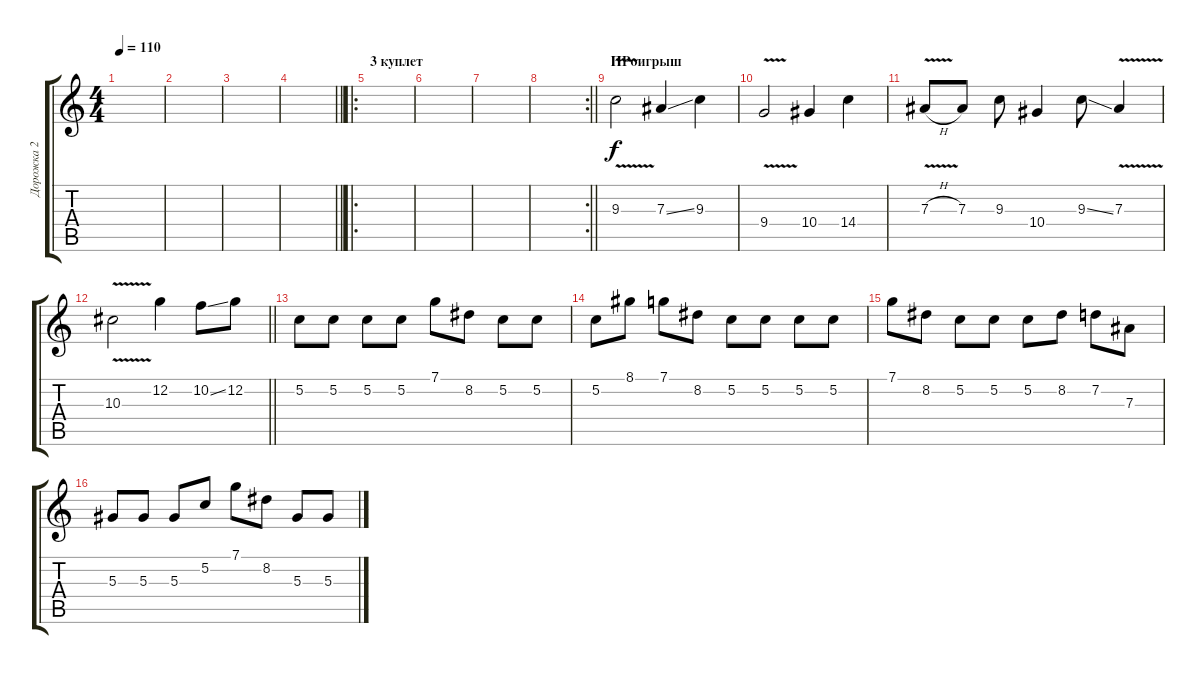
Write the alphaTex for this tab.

\track ("Дорожка 2" "Дорожка 2") {instrument overdrivenguitar}
\staff {score tabs}
\tuning (C4 G3 Eb3 Bb2 F2 C2) {hide}
\ts (4 4)
\tempo 110
\clef g2
\ks c
|
|
|
\barLineRight lightlight
|
\ro
\section ("" "3 куплет")
|
|
|
\rc 2
\barLineRight lightlight
|
\section ("" "ПРоигрыш")
9.3{v}.2 7.3{ss}.4 9.3.4 |
9.4{v}.2 10.4.4 14.4.4 |
7.3{v h}.8 7.3.8 9.3.8 10.4.4 9.3{ss}.8 7.3{v}.4 |
\barLineRight lightlight
10.3{v}.2 12.2.4 10.2{ss}.8 12.2.8 |
5.2.8 5.2.8 5.2.8 5.2.8 7.1.8 8.2.8 5.2.8 5.2.8 |
5.2.8 8.1.8 7.1.8 8.2.8 5.2.8 5.2.8 5.2.8 5.2.8 |
7.1.8 8.2.8 5.2.8 5.2.8 5.2.8 8.2.8 7.2.8 7.3.8 |
5.3.8 5.3.8 5.3.8 5.2.8 7.1.8 8.2.8 5.3.8 5.3.8
